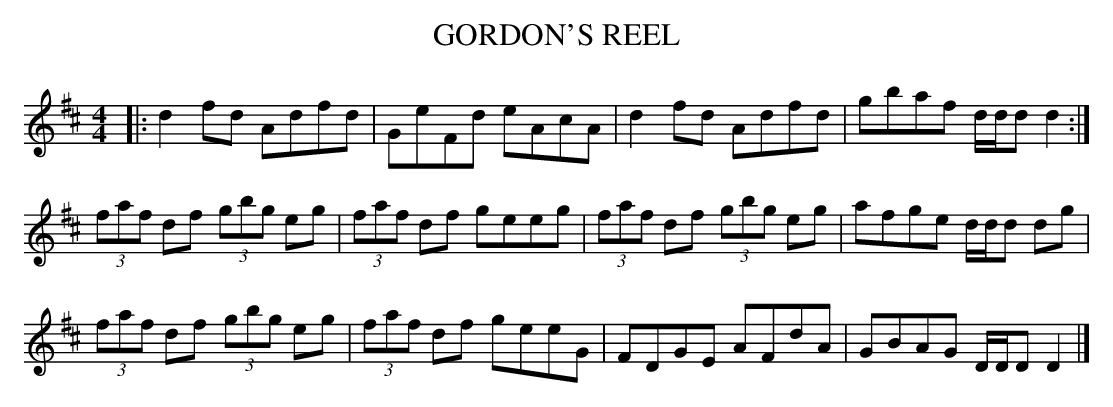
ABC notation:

X:1
T: GORDON'S REEL
M: 4/4
L: 1/8
K: D
|:\
d2fd Adfd | GeFd eAcA |\
d2fd Adfd | gbaf d/d/d d2 :|
(3faf df (3gbg eg | (3faf df geeg |\
(3faf df (3gbg eg | afge d/d/d dg |
(3faf df (3gbg eg | (3faf df geeG |\
FDGE AFdA | GBAG D/D/D D2 |]
